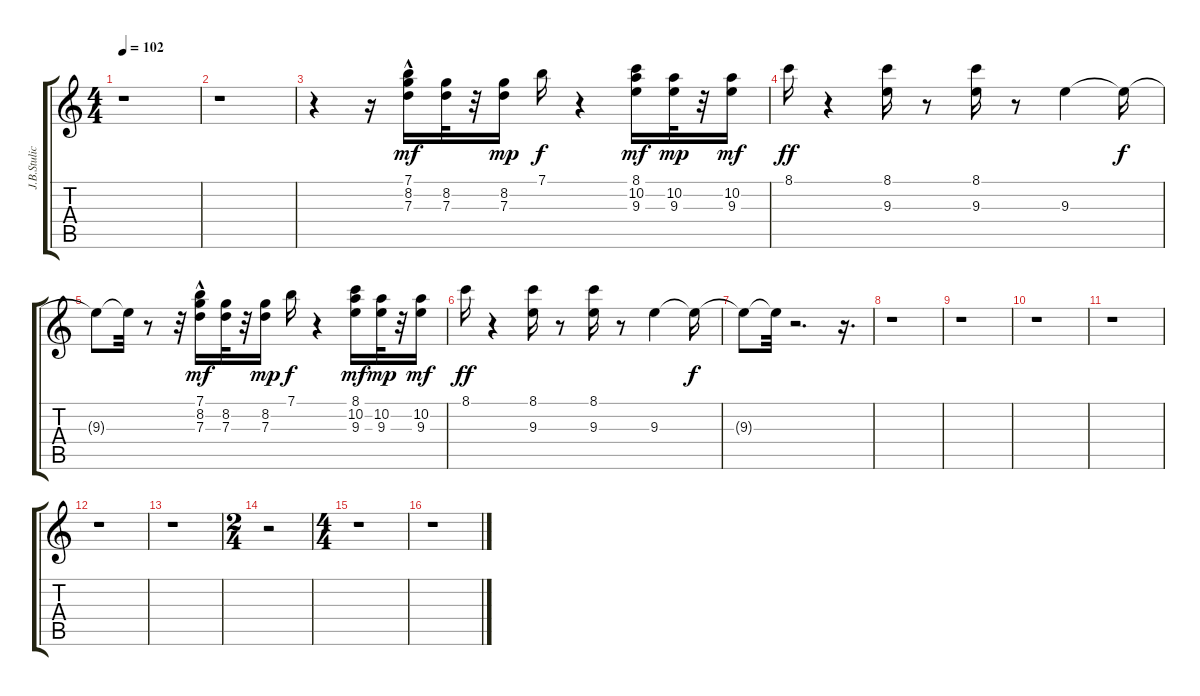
\track ("J.B.Stulic" "J.B.Stulic") {instrument distortionguitar}
\staff {score tabs}
\tuning (E4 B3 G3 D3 A2 E2) {hide}
\ts (4 4)
\tempo 102
\clef g2
\ks c
r.1{dy f} |
r.1 |
r.4 r.16 (7.1{hac} 8.2 7.3).16{dy mf} (8.2 7.3).32 r.32 (8.2 7.3).16{dy mp} 7.1.16{dy f} r.4 (8.1 10.2 9.3).16{dy mf} (10.2 9.3).32{dy mp} r.32 (10.2 9.3).16{dy mf} |
8.1.16{dy ff} r.4 (8.1 9.3).16 r.8 (8.1 9.3).16 r.8 9.3.4 9.3{t}.16{dy f} |
9.3{t}.8 9.3{t}.32 r.8 r.32 (7.1{hac} 8.2 7.3).16{dy mf} (8.2 7.3).32 r.32 (8.2 7.3).16{dy mp} 7.1.16{dy f} r.4 (8.1 10.2 9.3).16{dy mf} (10.2 9.3).32{dy mp} r.32 (10.2 9.3).16{dy mf} |
8.1.16{dy ff} r.4 (8.1 9.3).16 r.8 (8.1 9.3).16 r.8 9.3.4 9.3{t}.16{dy f} |
9.3{t}.8 9.3{t}.32 r.2{d} r.16{d} |
r.1 |
r.1 |
r.1 |
r.1 |
r.1 |
r.1 |
\ts (2 4)
r.2 |
\ts (4 4)
r.1 |
r.1
